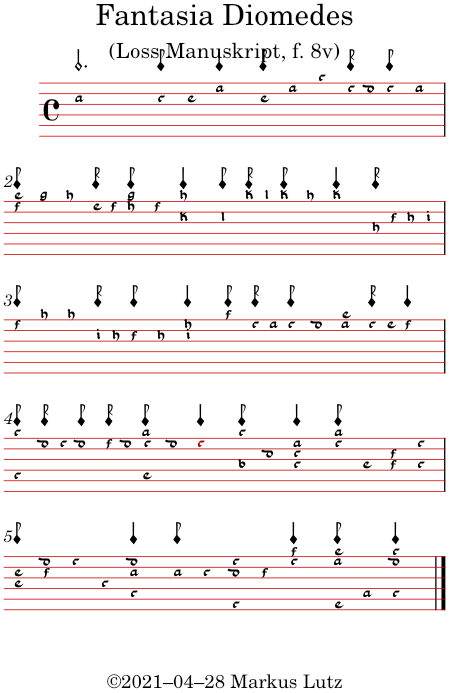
**kern
*part1
*staff1
*I"Lute
*I'Lt.
*stria6
*k[]
*M4/2
*met(c)
=1
2.A
8BL
8c#J
4d
8c#L
8dJ
8aL
16eL
16fJ
8e
8dJ
!!LO:LB:g=z
=2
8g 8bL
8cc#
8dd
16f#L
16gJJ
8a 8cc#L
8gJ
4g- 4dd
8gL
16eeL
16ffJ
8ee
8ddJ
4ee
16cLL
16d
16e
16fJJ
!!LO:LB:g=z
=3
8gL
8dd
8dd
16fL
16eJJ
8dL
8eJ
4f 4a
8ccL
16eL
16dJ
8e
8fJ
8d 8bL
16eL
16f#JJ
4g
!!LO:LB:g=z
=4
8D 8aL
16fL
16eJ
8f
16gL
16fJJ
8E 8e 8gL
8fJ
4ei
8F# 8aL
8cJ
4G 4B 4d
8e 8gL
8A
8B- 8d
8G 8eJ
!!LO:LB:g=z
=5
8A 8c#L
8d 8f
8e
8GJ
4D 4A 4f
8AL
8BJ
8AA 8c 8eL
8dJ
4e 4cc
8BB 8d 8bL
8CJ
4D 4f 4a
==
*-
